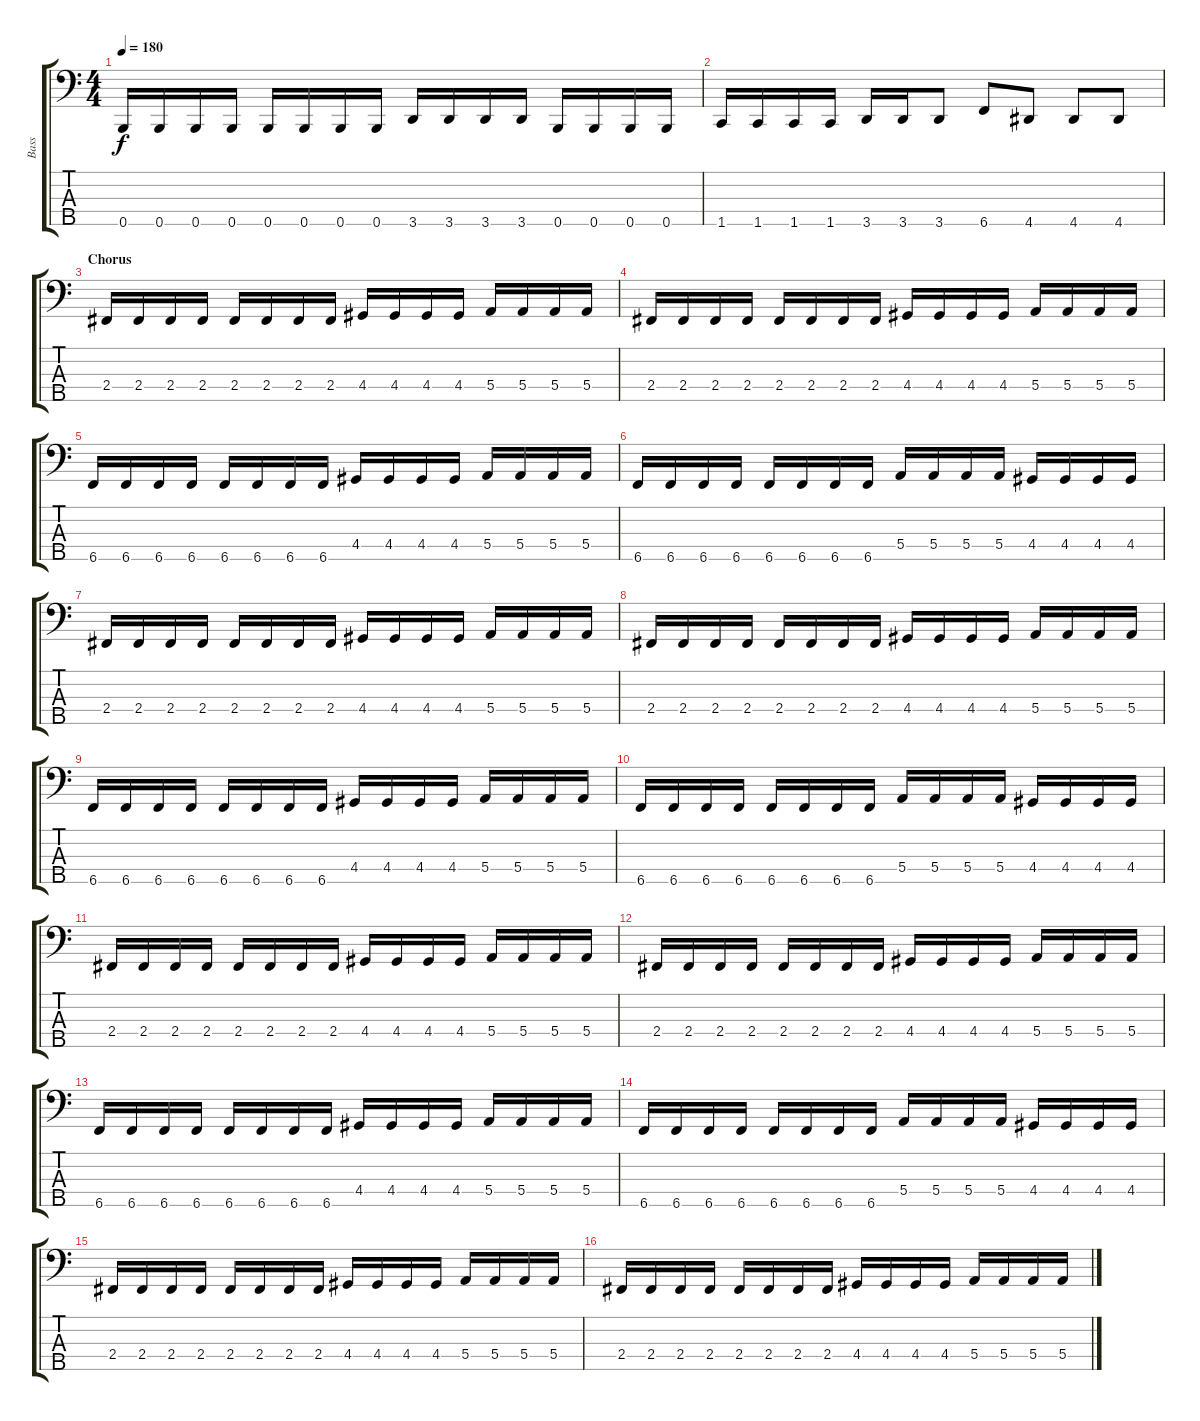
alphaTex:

\track ("Bass" "Bass") {instrument electricbassfinger}
\staff {score tabs}
\tuning (G2 D2 A1 E1 B0) {hide}
\ts (4 4)
\tempo 180
\clef f4
\ks c
0.5.16{dy f} 0.5.16 0.5.16 0.5.16 0.5.16 0.5.16 0.5.16 0.5.16 3.5.16 3.5.16 3.5.16 3.5.16 0.5.16 0.5.16 0.5.16 0.5.16 |
1.5.16 1.5.16 1.5.16 1.5.16 3.5.16 3.5.16 3.5.8 6.5.8 4.5.8 4.5.8 4.5.8 |
\section ("" "Chorus")
2.4.16 2.4.16 2.4.16 2.4.16 2.4.16 2.4.16 2.4.16 2.4.16 4.4.16 4.4.16 4.4.16 4.4.16 5.4.16 5.4.16 5.4.16 5.4.16 |
2.4.16 2.4.16 2.4.16 2.4.16 2.4.16 2.4.16 2.4.16 2.4.16 4.4.16 4.4.16 4.4.16 4.4.16 5.4.16 5.4.16 5.4.16 5.4.16 |
6.5.16 6.5.16 6.5.16 6.5.16 6.5.16 6.5.16 6.5.16 6.5.16 4.4.16 4.4.16 4.4.16 4.4.16 5.4.16 5.4.16 5.4.16 5.4.16 |
6.5.16 6.5.16 6.5.16 6.5.16 6.5.16 6.5.16 6.5.16 6.5.16 5.4.16 5.4.16 5.4.16 5.4.16 4.4.16 4.4.16 4.4.16 4.4.16 |
2.4.16 2.4.16 2.4.16 2.4.16 2.4.16 2.4.16 2.4.16 2.4.16 4.4.16 4.4.16 4.4.16 4.4.16 5.4.16 5.4.16 5.4.16 5.4.16 |
2.4.16 2.4.16 2.4.16 2.4.16 2.4.16 2.4.16 2.4.16 2.4.16 4.4.16 4.4.16 4.4.16 4.4.16 5.4.16 5.4.16 5.4.16 5.4.16 |
6.5.16 6.5.16 6.5.16 6.5.16 6.5.16 6.5.16 6.5.16 6.5.16 4.4.16 4.4.16 4.4.16 4.4.16 5.4.16 5.4.16 5.4.16 5.4.16 |
6.5.16 6.5.16 6.5.16 6.5.16 6.5.16 6.5.16 6.5.16 6.5.16 5.4.16 5.4.16 5.4.16 5.4.16 4.4.16 4.4.16 4.4.16 4.4.16 |
2.4.16 2.4.16 2.4.16 2.4.16 2.4.16 2.4.16 2.4.16 2.4.16 4.4.16 4.4.16 4.4.16 4.4.16 5.4.16 5.4.16 5.4.16 5.4.16 |
2.4.16 2.4.16 2.4.16 2.4.16 2.4.16 2.4.16 2.4.16 2.4.16 4.4.16 4.4.16 4.4.16 4.4.16 5.4.16 5.4.16 5.4.16 5.4.16 |
6.5.16 6.5.16 6.5.16 6.5.16 6.5.16 6.5.16 6.5.16 6.5.16 4.4.16 4.4.16 4.4.16 4.4.16 5.4.16 5.4.16 5.4.16 5.4.16 |
6.5.16 6.5.16 6.5.16 6.5.16 6.5.16 6.5.16 6.5.16 6.5.16 5.4.16 5.4.16 5.4.16 5.4.16 4.4.16 4.4.16 4.4.16 4.4.16 |
2.4.16 2.4.16 2.4.16 2.4.16 2.4.16 2.4.16 2.4.16 2.4.16 4.4.16 4.4.16 4.4.16 4.4.16 5.4.16 5.4.16 5.4.16 5.4.16 |
2.4.16 2.4.16 2.4.16 2.4.16 2.4.16 2.4.16 2.4.16 2.4.16 4.4.16 4.4.16 4.4.16 4.4.16 5.4.16 5.4.16 5.4.16 5.4.16
